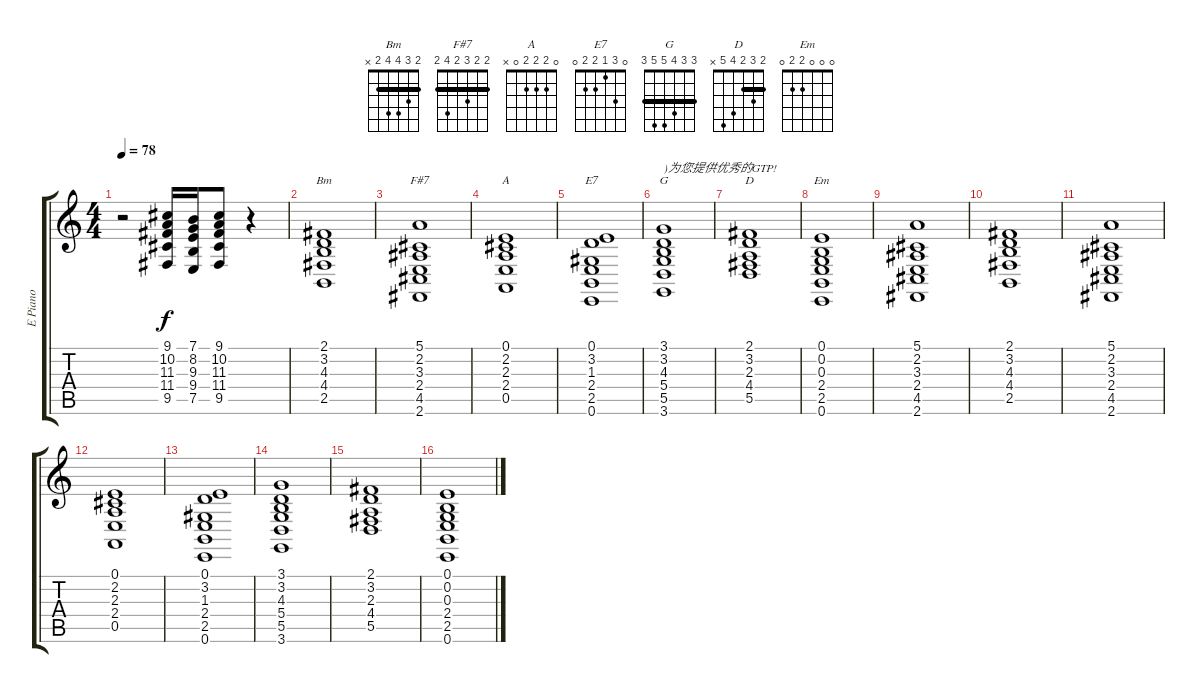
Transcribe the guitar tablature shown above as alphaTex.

\track ("E Piano" "E Piano") {instrument brightacousticpiano}
\staff {score tabs}
\tuning (E4 B3 G3 D3 A2 E2) {hide}
\chord ("Bm" 2 3 4 4 2 x) {barre 2}
\chord ("F#7" 2 2 3 2 4 2) {barre 2}
\chord ("A" 0 2 2 2 0 x)
\chord ("E7" 0 3 1 2 2 0)
\chord ("G" 3 3 4 5 5 3) {barre 3}
\chord ("D" 2 3 2 4 5 x) {barre 2}
\chord ("Em" 0 0 0 2 2 0)
\ts (4 4)
\tempo 78
\clef g2
\ks c
r.2{dy f instrument brightacousticpiano} (9.1 10.2 11.3 11.4 9.5).16 (7.1 8.2 9.3 9.4 7.5).16 (9.1 10.2 11.3 11.4 9.5).8 r.4 |
(2.1 3.2 4.3 4.4 2.5).1{ch "Bm"} |
(5.1 2.2 3.3 2.4 4.5 2.6).1{ch "F#7"} |
(0.1 2.2 2.3 2.4 0.5).1{ch "A"} |
(0.1 3.2 1.3 2.4 2.5 0.6).1{ch "E7"} |
(3.1 3.2 4.3 5.4 5.5 3.6).1{ch "G" txt ")为您提供优秀的GTP!"} |
(2.1 3.2 2.3 4.4 5.5).1{ch "D"} |
(0.1 0.2 0.3 2.4 2.5 0.6).1{ch "Em"} |
(5.1 2.2 3.3 2.4 4.5 2.6).1 |
(2.1 3.2 4.3 4.4 2.5).1 |
(5.1 2.2 3.3 2.4 4.5 2.6).1 |
(0.1 2.2 2.3 2.4 0.5).1 |
(0.1 3.2 1.3 2.4 2.5 0.6).1 |
(3.1 3.2 4.3 5.4 5.5 3.6).1 |
(2.1 3.2 2.3 4.4 5.5).1 |
(0.1 0.2 0.3 2.4 2.5 0.6).1
